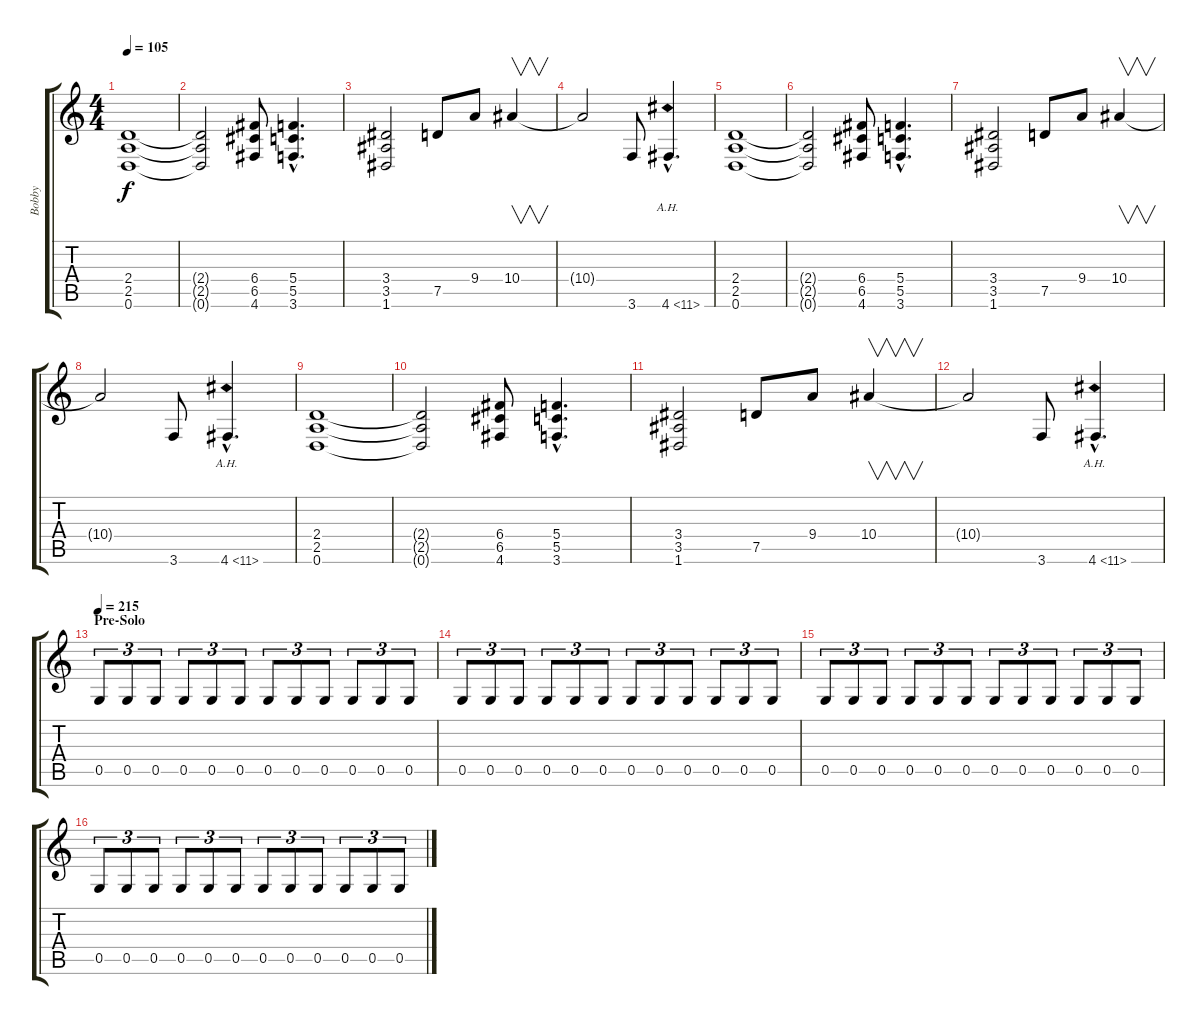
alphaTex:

\track ("Bobby" "Bobby") {instrument distortionguitar}
\staff {score tabs}
\tuning (D4 A3 F3 C3 G2 D2) {hide}
\ts (4 4)
\tempo 105
\clef g2
\ks c
(2.4 2.5 0.6).1{dy f} |
(2.4{t} 2.5{t} 0.6{t}).2 (6.4 6.5 4.6).8 (5.4{hac} 5.5{hac} 3.6{hac}).4{d} |
(3.4 3.5 1.6).2 7.5.8 9.4.8 10.4.4{v} |
10.4{t}.2 3.6.8 4.6{ah 7 hac}.4{d} |
(2.4 2.5 0.6).1 |
(2.4{t} 2.5{t} 0.6{t}).2 (6.4 6.5 4.6).8 (5.4{hac} 5.5{hac} 3.6{hac}).4{d} |
(3.4 3.5 1.6).2 7.5.8 9.4.8 10.4.4{v} |
10.4{t}.2 3.6.8 4.6{ah 7 hac}.4{d} |
(2.4 2.5 0.6).1 |
(2.4{t} 2.5{t} 0.6{t}).2 (6.4 6.5 4.6).8 (5.4{hac} 5.5{hac} 3.6{hac}).4{d} |
(3.4 3.5 1.6).2 7.5.8 9.4.8 10.4.4{v} |
10.4{t}.2 3.6.8 4.6{ah 7 hac}.4{d} |
\section ("" "Pre-Solo")
\tempo 215
0.5.8{tu (3 2)} 0.5.8{tu (3 2)} 0.5.8{tu (3 2)} 0.5.8{tu (3 2)} 0.5.8{tu (3 2)} 0.5.8{tu (3 2)} 0.5.8{tu (3 2)} 0.5.8{tu (3 2)} 0.5.8{tu (3 2)} 0.5.8{tu (3 2)} 0.5.8{tu (3 2)} 0.5.8{tu (3 2)} |
0.5.8{tu (3 2)} 0.5.8{tu (3 2)} 0.5.8{tu (3 2)} 0.5.8{tu (3 2)} 0.5.8{tu (3 2)} 0.5.8{tu (3 2)} 0.5.8{tu (3 2)} 0.5.8{tu (3 2)} 0.5.8{tu (3 2)} 0.5.8{tu (3 2)} 0.5.8{tu (3 2)} 0.5.8{tu (3 2)} |
0.5.8{tu (3 2)} 0.5.8{tu (3 2)} 0.5.8{tu (3 2)} 0.5.8{tu (3 2)} 0.5.8{tu (3 2)} 0.5.8{tu (3 2)} 0.5.8{tu (3 2)} 0.5.8{tu (3 2)} 0.5.8{tu (3 2)} 0.5.8{tu (3 2)} 0.5.8{tu (3 2)} 0.5.8{tu (3 2)} |
0.5.8{tu (3 2)} 0.5.8{tu (3 2)} 0.5.8{tu (3 2)} 0.5.8{tu (3 2)} 0.5.8{tu (3 2)} 0.5.8{tu (3 2)} 0.5.8{tu (3 2)} 0.5.8{tu (3 2)} 0.5.8{tu (3 2)} 0.5.8{tu (3 2)} 0.5.8{tu (3 2)} 0.5.8{tu (3 2)}
